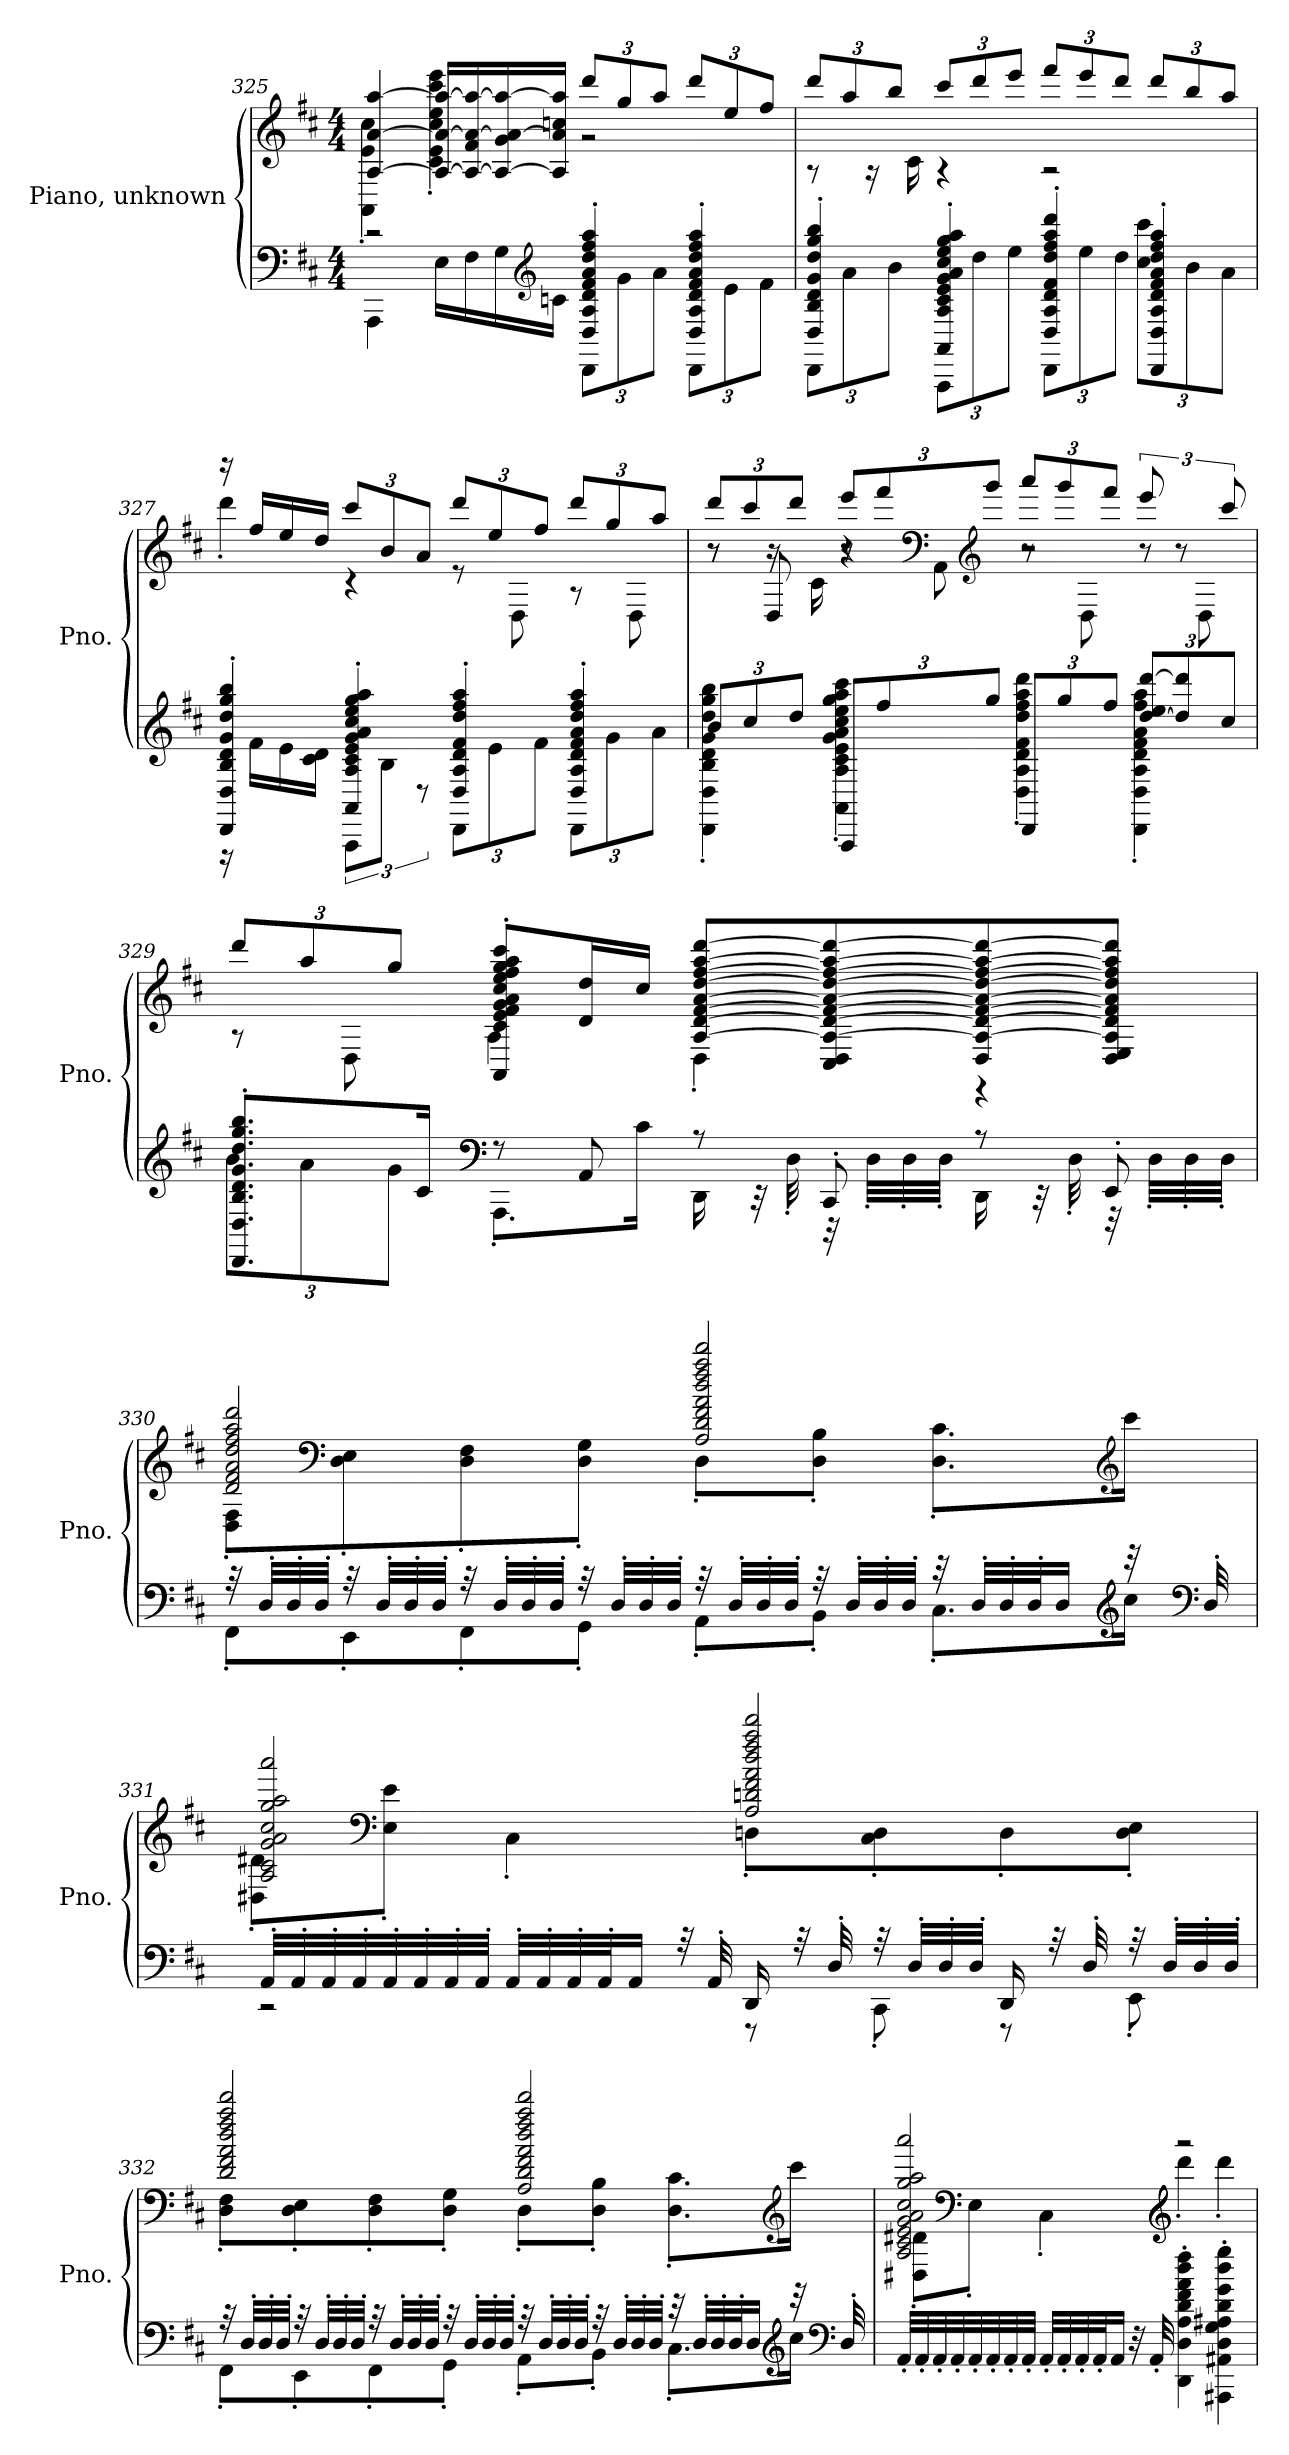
**kern	**kern
*part1	*part1
*staff2	*staff1
*I"Piano, unknown	*
*I'Pno.	*
*clefF4	*clefG2
*k[f#c#]	*k[f#c#]
*M4/4	*M4/4
=325	=325
*^	*^
2r	4AAA\	[4A/ [4a/ [4aa/	4AA\' 4e\' 4cc#\'
.	16E\LL	16A/_ 16a/_ 16aa/_LL	4c#\' 4e\' 4cc#\' 4ee\' 4ccc#\' 4eee\'
.	16F#\	16A/_ 16f#/ 16a/_ 16aa/_	.
.	16G\	16A/_ 16g/ 16a/_ 16aa/_	.
*clefG2	*	*	*
.	16cn\JJ	16A/] 16a/] 16ccn/ 16aa/]JJ	.
*	*Xbrackettup	*Xbrackettup	*
4D/' 4A/' 4d/' 4f#/' 4a/' 4dd/' 4ff#/' 4aa/'	12DD\L	12ddd/L	2r
.	12g\	12gg/	.
.	12a\J	12aa/J	.
4D/' 4A/' 4d/' 4f#/' 4a/' 4dd/' 4ff#/' 4aa/'	12DD\L	12ddd/L	.
.	12e\	12ee/	.
.	12f#\J	12ff#/J	.
!!LO:LB:g=z	!!
=326	=326	=326	=326
4D/' 4B/' 4d/' 4g/' 4dd/' 4gg/' 4bb/'	12DD\L	12ddd/L	8r
.	12a\	12aa/	.
.	.	.	16r
.	12b\J	12bb/J	.
.	.	.	16c#\
4AA/' 4A/' 4c#/' 4e/' 4g/' 4a/' 4cc#/' 4ee/' 4gg/' 4aa/'	12AAA\L	12ccc#/L	4r
.	12dd\	12ddd/	.
.	12ee\J	12eee/J	.
4D/' 4A/' 4d/' 4f#/' 4dd/' 4ff#/' 4aa/' 4ddd/'	12DD\L	12fff#/L	2r
.	12ee\	12eee/	.
.	12dd\J	12ddd/J	.
4DD/' 4D/' 4A/' 4d/' 4f#/' 4a/' 4dd/' 4ff#/' 4aa/'	12cc#\ 12ccc#\L	12ddd/L	.
.	12b\	12bb/	.
.	12a\J	12aa/J	.
=327	=327	=327	=327
4DD/' 4D/' 4B/' 4d/' 4g/' 4dd/' 4gg/' 4bb/'	16r	16r	4ddd'\
.	16f#\LL	16ff#/LL	.
.	16e\	16ee/	.
.	16c#\ 16d\JJ	16dd/JJ	.
*	*brackettup	*	*
4AA/' 4A/' 4c#/' 4e/' 4g/' 4a/' 4cc#/' 4ee/' 4gg/' 4aa/'	12AAA\L	12ccc#/L	4r
.	12B\J	12b/	.
.	12r	12a/J	.
*	*Xbrackettup	*	*
4D/' 4A/' 4d/' 4f#/' 4dd/' 4ff#/' 4aa/'	12DD\L	12ddd/L	8r
.	12e\	12ee/	.
.	.	.	8D\
.	12f#\J	12ff#/J	.
4D/' 4A/' 4d/' 4f#/' 4a/' 4dd/' 4ff#/' 4aa/'	12DD\L	12ddd/L	8r
.	12g\	12gg/	.
.	.	.	8D\
.	12a\J	12aa/J	.
!!LO:LB:g=z
=328	=328	=328	=328
*	*	*	*^
12b/L	4DD\' 4D\' 4B\' 4d\' 4g\' 4dd\' 4gg\' 4bb\'	12ddd/L	8r	8r
12cc#/	.	12ccc#/	.	.
.	.	.	16r	8D/
12dd/J	.	12ddd/J	.	.
.	.	.	16c#\	.
12AAA/L	4AA\' 4A\' 4c#\' 4e\' 4g\' 4a\' 4cc#\' 4ee\' 4gg\' 4aa\' 4ccc#\'	12eee/L	8r	4r
12ff#/	.	12fff#/	.	.
*	*	*clefF4	*	*
.	.	.	8AA\	.
*	*	*clefG2	*	*
12gg/J	.	12ggg/J	.	.
12DD/L	4D\' 4A\' 4d\' 4f#\' 4dd\' 4ff#\' 4aa\' 4ddd\'	12aaa/L	8r	2r
12gg/	.	12ggg/	.	.
.	.	.	8D\	.
12ff#/J	.	12fff#/J	.	.
*	*	*brackettup	*	*
[12dd/ 12ee/ [12ddd/L	4DD\' 4D\' 4A\' 4d\' 4f#\' 4a\' 4ff#\' 4aa\'	12eee/	8r	.
12dd/] 12ddd/]	.	12r	.	.
.	.	.	8D\	.
12cc#/J	.	12ccc#/	.	.
*	*	*v	*v	*v
!!LO:LB:g=z
=329	=329	=329
*	*	*Xbrackettup
*	*	*^
8.DD/' 8.D/' 8.B/' 8.d/' 8.g/' 8.dd/' 8.gg/' 8.bb/'L	12b\L	12ddd/L	8r
.	12a\	12aa/	.
.	.	.	8D\
.	12g\J	12gg/J	.
16c#/Jk	.	.	.
*clefF4	*	*	*
8r	8.AAA'\L	8AA/' 8c#/' 8e/' 8f#/' 8g/' 8a/' 8cc#/' 8ee/' 8ff#/' 8gg/' 8aa/' 8ccc#/'L	4A\
8AA/	.	16d/ 16dd/L	.
.	16c#\Jk	16cc#/JJ	.
8r	16DD\	[8A/ [8d/ [8f#/ [8a/ [8dd/ [8ff#/ [8aa/ [8ddd/L	4D'\
.	32r	.	.
.	32D'\	.	.
8CC#'/	32r	8C#/ 8D/ 8A/_ 8d/_ 8f#/_ 8a/_ 8dd/_ 8ff#/_ 8aa/_ 8ddd/_	.
.	32D'\LLL	.	.
.	32D'\	.	.
.	32D'\JJJ	.	.
8r	16DD\	8D/ 8A/_ 8d/_ 8f#/_ 8a/_ 8dd/_ 8ff#/_ 8aa/_ 8ddd/_	4r
.	32r	.	.
.	32D'\	.	.
8EE'/	32r	8D/ 8E/ 8A/] 8d/] 8f#/] 8a/] 8dd/] 8ff#/] 8aa/] 8ddd/]J	.
.	32D'\LLL	.	.
.	32D'\	.	.
.	32D'\JJJ	.	.
!!LO:PB:g=z	!!
=330	=330	=330	=330
32r	8FF#'\L	2d/ 2f#/ 2a/ 2dd/ 2ff#/ 2aa/ 2ddd/	8D\' 8F#\'L
32D'/LLL	.	.	.
32D'/	.	.	.
32D'/JJJ	.	.	.
*	*	*clefF4	*
32r	8EE'\	.	8D\' 8E\'
32D'/LLL	.	.	.
32D'/	.	.	.
32D'/JJJ	.	.	.
32r	8FF#'\	.	8D\' 8F#\'
32D'/LLL	.	.	.
32D'/	.	.	.
32D'/JJJ	.	.	.
32r	8GG'\J	.	8D\' 8G\'J
32D'/LLL	.	.	.
32D'/	.	.	.
32D'/JJJ	.	.	.
32r	8AA'\L	2A/ 2d/ 2f#/ 2a/ 2dd/ 2ff#/ 2aa/ 2ddd/	8D'\L
32D'/LLL	.	.	.
32D'/	.	.	.
32D'/JJJ	.	.	.
32r	8BB'\J	.	8D\' 8B\'J
32D'/LLL	.	.	.
32D'/	.	.	.
32D'/JJJ	.	.	.
32r	8.C#'\L	.	8.D\' 8.c#\'L
32D'/LLL	.	.	.
32D'/	.	.	.
32D'/J	.	.	.
16D/JJ	.	.	.
*clefG2	*	*clefG2	*
32r	16cc#\Jk	.	16ccc#\Jk
*clefF4	*	*	*
32D'/	.	.	.
!!LO:LB:g=z	!!
=331	=331	=331	=331
32AA'/LLL	2r	2A/ 2c#/ 2g/ 2a/ 2cc#/ 2gg/ 2aa/ 2aaa/	8D#X\' 8d#X\'L
32AA'/	.	.	.
32AA'/	.	.	.
32AA'/	.	.	.
*	*	*clefF4	*
32AA'/	.	.	8E\' 8e\'J
32AA'/	.	.	.
32AA'/	.	.	.
32AA'/JJJ	.	.	.
32AA'/LLL	.	.	4C#'\
32AA'/	.	.	.
32AA'/	.	.	.
32AA'/J	.	.	.
16AA/JJ	.	.	.
32r	.	.	.
32AA'/	.	.	.
16DD/	8r	2A/ 2dn/ 2f#/ 2a/ 2dd/ 2ff#/ 2aa/ 2ddd/	8Dn'\L
32r	.	.	.
32D'/	.	.	.
32r	8CC#'\	.	8C#\' 8D\'
32D'/LLL	.	.	.
32D'/	.	.	.
32D'/JJJ	.	.	.
16DD/	8r	.	8D'\
32r	.	.	.
32D'/	.	.	.
32r	8EE'\	.	8D\' 8E\'J
32D'/LLL	.	.	.
32D'/	.	.	.
32D'/JJJ	.	.	.
!!LO:LB:g=z	!!
=332	=332	=332	=332
32r	8FF#'\L	2d/ 2f#/ 2a/ 2dd/ 2ff#/ 2aa/ 2ddd/	8D\' 8F#\'L
32D'/LLL	.	.	.
32D'/	.	.	.
32D'/JJJ	.	.	.
32r	8EE'\	.	8D\' 8E\'
32D'/LLL	.	.	.
32D'/	.	.	.
32D'/JJJ	.	.	.
32r	8FF#'\	.	8D\' 8F#\'
32D'/LLL	.	.	.
32D'/	.	.	.
32D'/JJJ	.	.	.
32r	8GG'\J	.	8D\' 8G\'J
32D'/LLL	.	.	.
32D'/	.	.	.
32D'/JJJ	.	.	.
32r	8AA'\L	2A/ 2d/ 2f#/ 2a/ 2dd/ 2ff#/ 2aa/ 2ddd/	8D'\L
32D'/LLL	.	.	.
32D'/	.	.	.
32D'/JJJ	.	.	.
32r	8BB'\J	.	8D\' 8B\'J
32D'/LLL	.	.	.
32D'/	.	.	.
32D'/JJJ	.	.	.
32r	8.C#'\L	.	8.D\' 8.c#\'L
32D'/LLL	.	.	.
32D'/	.	.	.
32D'/J	.	.	.
16D/JJ	.	.	.
*clefG2	*	*clefG2	*
32r	16cc#\Jk	.	16ccc#\Jk
*clefF4	*	*	*
32D'/	.	.	.
*v	*v	*	*
!!LO:LB:g=z	!!
=333	=333	=333
32AA'/LLL	2A/ 2c#/ 2e/ 2g/ 2a/ 2cc#/ 2gg/ 2aa/ 2aaa/	8D#X\' 8d#X\'L
32AA'/	.	.
32AA'/	.	.
32AA'/	.	.
*	*clefF4	*
32AA'/	.	8E'\J
32AA'/	.	.
32AA'/	.	.
32AA'/JJJ	.	.
32AA'/LLL	.	4C#'\
32AA'/	.	.
32AA'/	.	.
32AA'/J	.	.
16AA/JJ	.	.
32r	.	.
32AA'/	.	.
*	*clefG2	*
4DD\' 4D\' 4A\' 4d\' 4f#\' 4a\' 4dd\' 4ff#\'	2r	4ddd'\
4AAA#X\' 4AA#X\' 4D\' 4G\' 4A#X\' 4d\' 4g\' 4dd\' 4gg\'	.	4ddd'\
*	*v	*v
=	=
*-	*-
